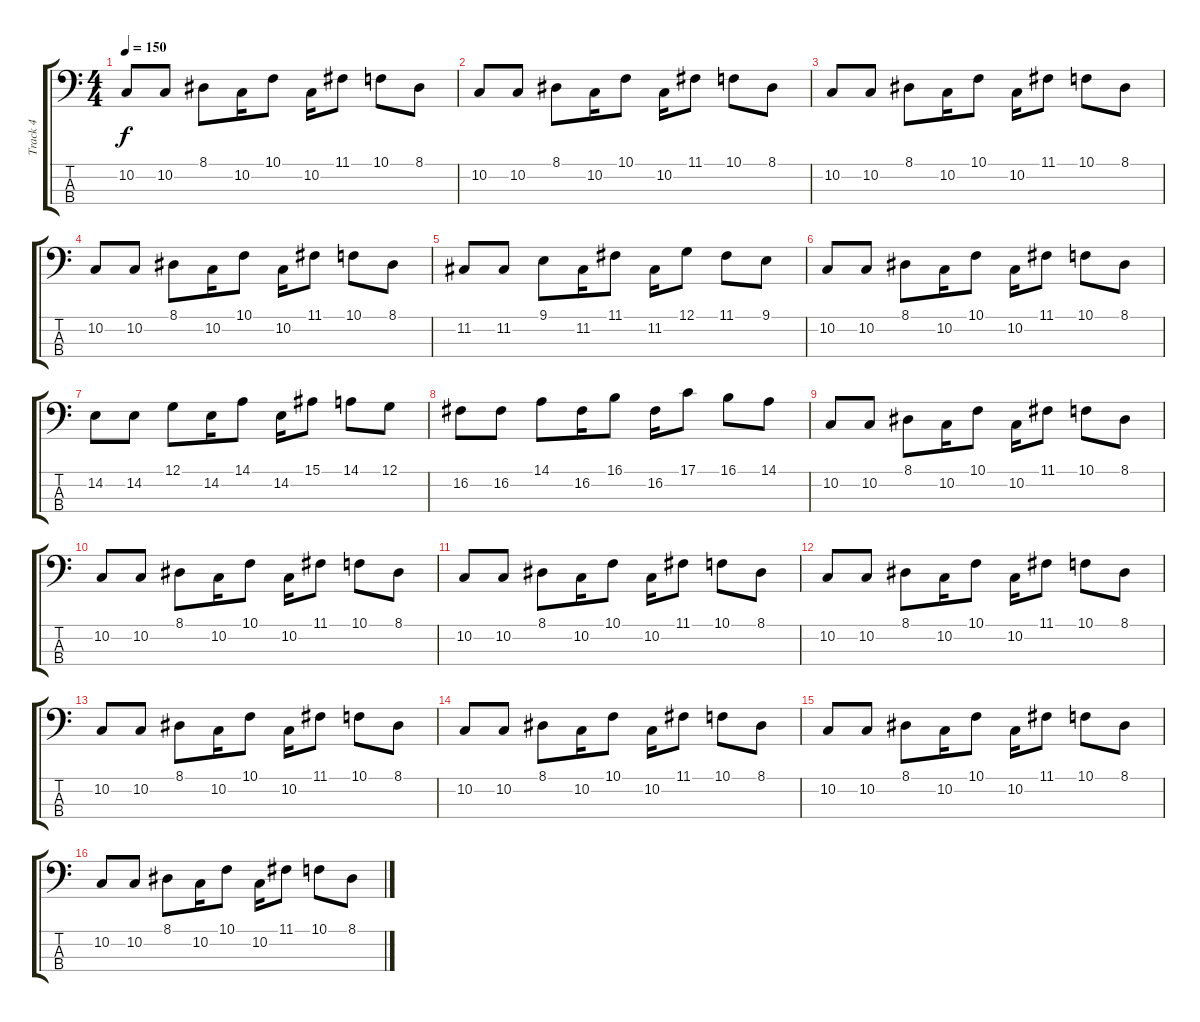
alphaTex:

\track ("Track 4" "Track 4") {instrument lead8bassandlead}
\staff {score tabs}
\tuning (G2 D2 A1 E1) {hide}
\ts (4 4)
\tempo 150
\clef f4
\ks c
10.2.8{dy f} 10.2.8 8.1.8 10.2.16 10.1.8 10.2.16 11.1.8 10.1.8 8.1.8 |
10.2.8 10.2.8 8.1.8 10.2.16 10.1.8 10.2.16 11.1.8 10.1.8 8.1.8 |
10.2.8 10.2.8 8.1.8 10.2.16 10.1.8 10.2.16 11.1.8 10.1.8 8.1.8 |
10.2.8 10.2.8 8.1.8 10.2.16 10.1.8 10.2.16 11.1.8 10.1.8 8.1.8 |
11.2.8 11.2.8 9.1.8 11.2.16 11.1.8 11.2.16 12.1.8 11.1.8 9.1.8 |
10.2.8 10.2.8 8.1.8 10.2.16 10.1.8 10.2.16 11.1.8 10.1.8 8.1.8 |
14.2.8 14.2.8 12.1.8 14.2.16 14.1.8 14.2.16 15.1.8 14.1.8 12.1.8 |
16.2.8 16.2.8 14.1.8 16.2.16 16.1.8 16.2.16 17.1.8 16.1.8 14.1.8 |
10.2.8 10.2.8 8.1.8 10.2.16 10.1.8 10.2.16 11.1.8 10.1.8 8.1.8 |
10.2.8 10.2.8 8.1.8 10.2.16 10.1.8 10.2.16 11.1.8 10.1.8 8.1.8 |
10.2.8 10.2.8 8.1.8 10.2.16 10.1.8 10.2.16 11.1.8 10.1.8 8.1.8 |
10.2.8 10.2.8 8.1.8 10.2.16 10.1.8 10.2.16 11.1.8 10.1.8 8.1.8 |
10.2.8 10.2.8 8.1.8 10.2.16 10.1.8 10.2.16 11.1.8 10.1.8 8.1.8 |
10.2.8 10.2.8 8.1.8 10.2.16 10.1.8 10.2.16 11.1.8 10.1.8 8.1.8 |
10.2.8 10.2.8 8.1.8 10.2.16 10.1.8 10.2.16 11.1.8 10.1.8 8.1.8 |
10.2.8 10.2.8 8.1.8 10.2.16 10.1.8 10.2.16 11.1.8 10.1.8 8.1.8
